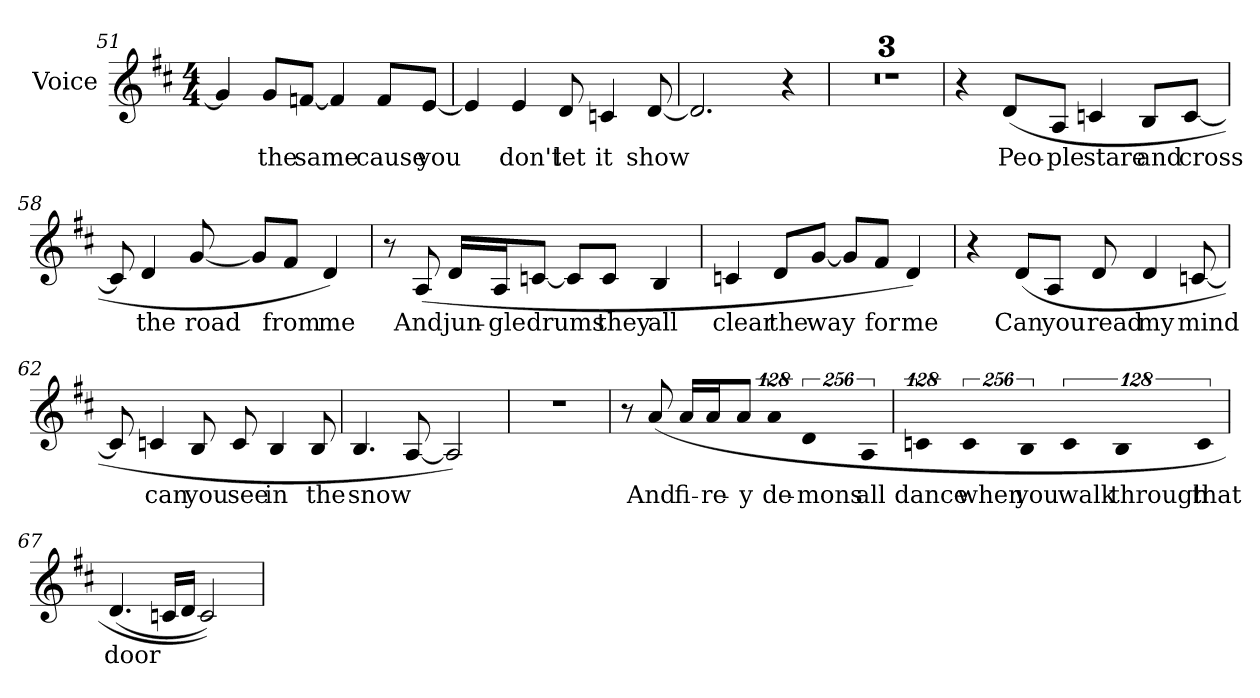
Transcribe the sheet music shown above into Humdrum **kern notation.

**kern	**text
*part1	*part1
*staff1	*staff1
*I"Voice	*
*I'Voice	*
*clefG2	*
*k[f#c#]	*
*D:	*
*M4/4	*
=51	=51
4gi/]	.
!	!LO:LY:b:color=#000000
8gi/L	the
!	!LO:LY:b:color=#000000
[8fni/J	same
4fi/]	.
!	!LO:LY:b:color=#000000
8fi/L	cause
!	!LO:LY:b:color=#000000
[8ei/J	you
=52	=52
4ei/]	.
!	!LO:LY:b:color=#000000
4ei/	don't
!	!LO:LY:b:color=#000000
8di/	let
!	!LO:LY:b:color=#000000
4cni/	it
!	!LO:LY:b:color=#000000
[8di/	show
=53	=53
2.di/]	.
4r	.
=54	=54
1r	.
!!LO:LB:g=z
=55	=55
1r	.
=56	=56
1r	.
=57	=57
4r	.
!	!LO:LY:b:color=#000000
(8di/L	Peo-
!	!LO:LY:b:color=#000000
8Ai/J	-ple
!	!LO:LY:b:color=#000000
4cni/	stare
!	!LO:LY:b:color=#000000
8Bi/L	and
!	!LO:LY:b:color=#000000
[8ci/J	cross
=58	=58
8ci/]	.
!	!LO:LY:b:color=#000000
4di/	the
!	!LO:LY:b:color=#000000
[8gi/	road
8gi/L]	.
!	!LO:LY:b:color=#000000
8f#i/J	from
!	!LO:LY:b:color=#000000
4di/)	me
!!LO:LB:g=z
=59	=59
8r	.
!	!LO:LY:b:color=#000000
(8Ai/	And
!	!LO:LY:b:color=#000000
16di/LL	jun-
!	!LO:LY:b:color=#000000
16Ai/J	-gle
!	!LO:LY:b:color=#000000
[8cni/J	drums
8ci/L]	.
!	!LO:LY:b:color=#000000
8ci/J	they
!	!LO:LY:b:color=#000000
4Bi/	all
=60	=60
!	!LO:LY:b:color=#000000
4cni/	clear
!	!LO:LY:b:color=#000000
8di/L	the
!	!LO:LY:b:color=#000000
[8gi/J	way
8gi/L]	.
!	!LO:LY:b:color=#000000
8f#i/J	for
!	!LO:LY:b:color=#000000
4di/)	me
=61	=61
4r	.
!	!LO:LY:b:color=#000000
(8di/L	Can
!	!LO:LY:b:color=#000000
8Ai/J	you
!	!LO:LY:b:color=#000000
8di/	read
!	!LO:LY:b:color=#000000
4di/	my
!	!LO:LY:b:color=#000000
[8cni/	mind
!!LO:LB:g=z
=62	=62
8cni/]	.
!	!LO:LY:b:color=#000000
4cni/	can
!	!LO:LY:b:color=#000000
8Bi/	you
!	!LO:LY:b:color=#000000
8ci/	see
!	!LO:LY:b:color=#000000
4Bi/	in
!	!LO:LY:b:color=#000000
8Bi/	the
=63	=63
!	!LO:LY:b:color=#000000
4.Bi/	snow
[8Ai/	.
2Ai/])	.
=64	=64
1r	.
=65	=65
8r	.
!	!LO:LY:b:color=#000000
(8ai/	And
!	!LO:LY:b:color=#000000
16ai/LL	fi-
!	!LO:LY:b:color=#000000
16ai/J	-re-
!	!LO:LY:b:color=#000000
8ai/J	-y
!LO:N:vis=4	!
!	!LO:LY:b:color=#000000
512%85ai/	de-
!LO:N:vis=4	!
!	!LO:LY:b:color=#000000
1024%171di/	-mons
!LO:N:vis=4	!
!	!LO:LY:b:color=#000000
1024%171Ai/	all
!!LO:LB:g=z
=66	=66
!LO:N:vis=4	!
!	!LO:LY:b:color=#000000
512%85cni/	dance
!LO:N:vis=4	!
!	!LO:LY:b:color=#000000
1024%171ci/	when
!LO:N:vis=4	!
!	!LO:LY:b:color=#000000
1024%171Bi/	you
!LO:N:vis=4	!
!	!LO:LY:b:color=#000000
512%85ci/	walk
!LO:N:vis=4	!
!	!LO:LY:b:color=#000000
1024%171Bi/	through
!LO:N:vis=4	!
!	!LO:LY:b:color=#000000
1024%171ci/	that
=67	=67
!	!LO:LY:b:color=#000000
(4.di/	door
16cni/LL	.
16di/JJ	.
2ci/))	.
=	=
*-	*-
